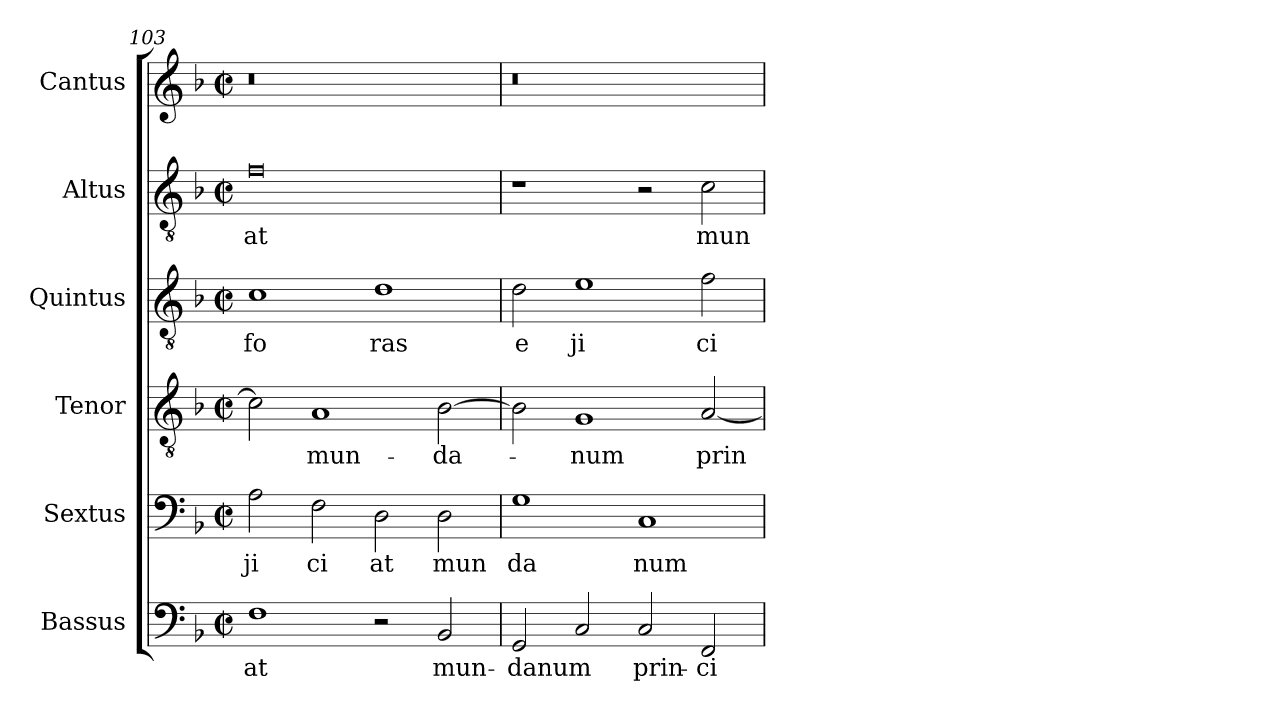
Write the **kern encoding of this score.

**kern	**text	**kern	**text	**kern	**text	**kern	**text	**kern	**text	**kern
*part6	*part6	*part5	*part5	*part4	*part4	*part3	*part3	*part2	*part2	*part1
*staff6	*staff6	*staff5	*staff5	*staff4	*staff4	*staff3	*staff3	*staff2	*staff2	*staff1
*I"Bassus	*	*I"Sextus	*	*I"Tenor	*	*I"Quintus	*	*I"Altus	*	*I"Cantus
*clefF4	*	*clefF4	*	*clefGv2	*	*clefGv2	*	*clefGv2	*	*clefG2
*k[b-]	*	*k[b-]	*	*k[b-]	*	*k[b-]	*	*k[b-]	*	*k[b-]
*F:	*	*F:	*	*F:	*	*F:	*	*F:	*	*F:
*M2/2	*	*M2/2	*	*M2/2	*	*M2/2	*	*M2/2	*	*M2/2
*met(c|)	*	*met(c|)	*	*met(c|)	*	*met(c|)	*	*met(c|)	*	*met(c|)
=103	=103	=103	=103	=103	=103	=103	=103	=103	=103	=103
!	!LO:LY:b:cj	!	!LO:LY:b:cj	!	!	!	!LO:LY:b:cj	!	!LO:LY:b:cj	!
1F	-at	2A\	ji	2c\]	.	1c	fo	0f	-at	0r
!	!	!	!LO:LY:b:cj	!	!LO:LY:b:cj	!	!	!	!	!
.	.	2F\	ci	1A	mun-	.	.	.	.	.
!	!	!	!LO:LY:b:cj	!	!	!	!LO:LY:b:cj	!	!	!
2r	.	2D\	at	.	.	1d	ras	.	.	.
!	!LO:LY:b:cj	!	!LO:LY:b:cj	!	!LO:LY:b:cj	!	!	!	!	!
2BB-/	mun-	2D\	mun	[>2B-\	-da-	.	.	.	.	.
=104	=104	=104	=104	=104	=104	=104	=104	=104	=104	=104
!	!LO:LY:b	!	!LO:LY:b:cj	!	!	!	!LO:LY:b:cj	!	!	!
2GG/	-danum	1G	da	2B-\]	.	2d\	e	1r	.	0r
!	!	!	!	!	!LO:LY:b:cj	!	!LO:LY:b:cj	!	!	!
2C/	.	.	.	1G	-num	1e	ji	.	.	.
!	!LO:LY:b:cj	!	!LO:LY:b:cj	!	!	!	!	!	!	!
2C/	prin-	1C	num	.	.	.	.	2r	.	.
!	!LO:LY:b:cj	!	!	!	!LO:LY:b	!	!LO:LY:b:cj	!	!LO:LY:b:cj	!
2FF/	-ci-	.	.	[<2A/	prin-	2f\	ci	2c\	mun-	.
=	=	=	=	=	=	=	=	=	=	=
*-	*-	*-	*-	*-	*-	*-	*-	*-	*-	*-
